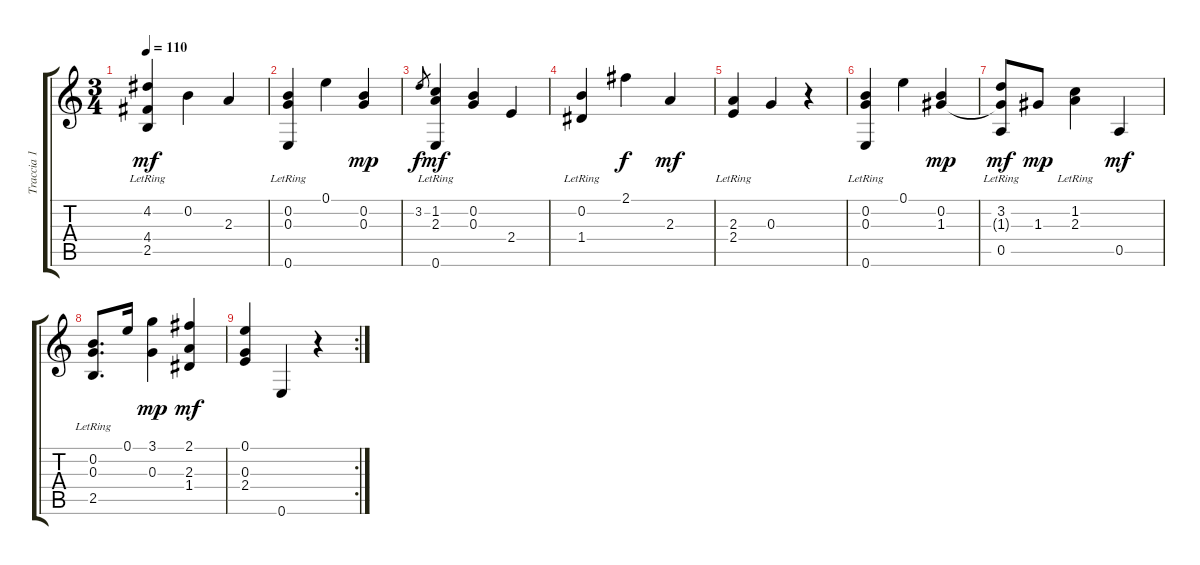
\track ("Traccia 1" "Traccia 1") {instrument acousticguitarnylon}
\staff {score tabs}
\tuning (E4 B3 G3 D3 A2 E2) {hide}
\ts (3 4)
\tempo 110
\clef g2
\ks c
(4.2 4.4 2.5{lr}).4{dy mf} 0.2.4 2.3.4 |
(0.2 0.3 0.6{lr}).4 0.1.4 (0.2 0.3).4{dy mp} |
3.2.8{gr dy f} (1.2 2.3 0.6{lr}).4{dy mf} (0.2 0.3).4 2.4.4 |
(0.2 1.4{lr}).4 2.1.4{dy f} 2.3.4{dy mf} |
(2.3 2.4{lr}).4 0.3.4 r.4 |
(0.2 0.3 0.6{lr}).4 0.1.4 (0.2 1.3).4{dy mp} |
(3.2 1.3{t} 0.5{lr}).8{dy mf} 1.3.8{dy mp} (1.2{lr} 2.3{lr}).4 0.5.4{dy mf} |
(0.2 0.3 2.5{lr}).8{d} 0.1.16 (3.1 0.3).4{dy mp} (2.1 2.3 1.4).4{dy mf} |
\rc 2
(0.1 0.3 2.4).4 0.6.4 r.4
